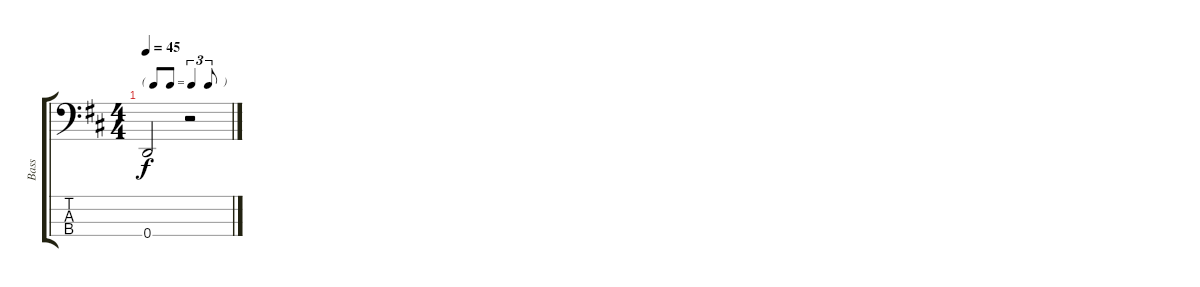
\track ("Bass" "Bass") {instrument fretlessbass}
\staff {score tabs}
\tuning (G2 D2 A1 D1) {hide}
\ts (4 4)
\tf triplet8th
\tempo 45
\clef f4
\ks d
0.4{t}.2{dy f} r.2
